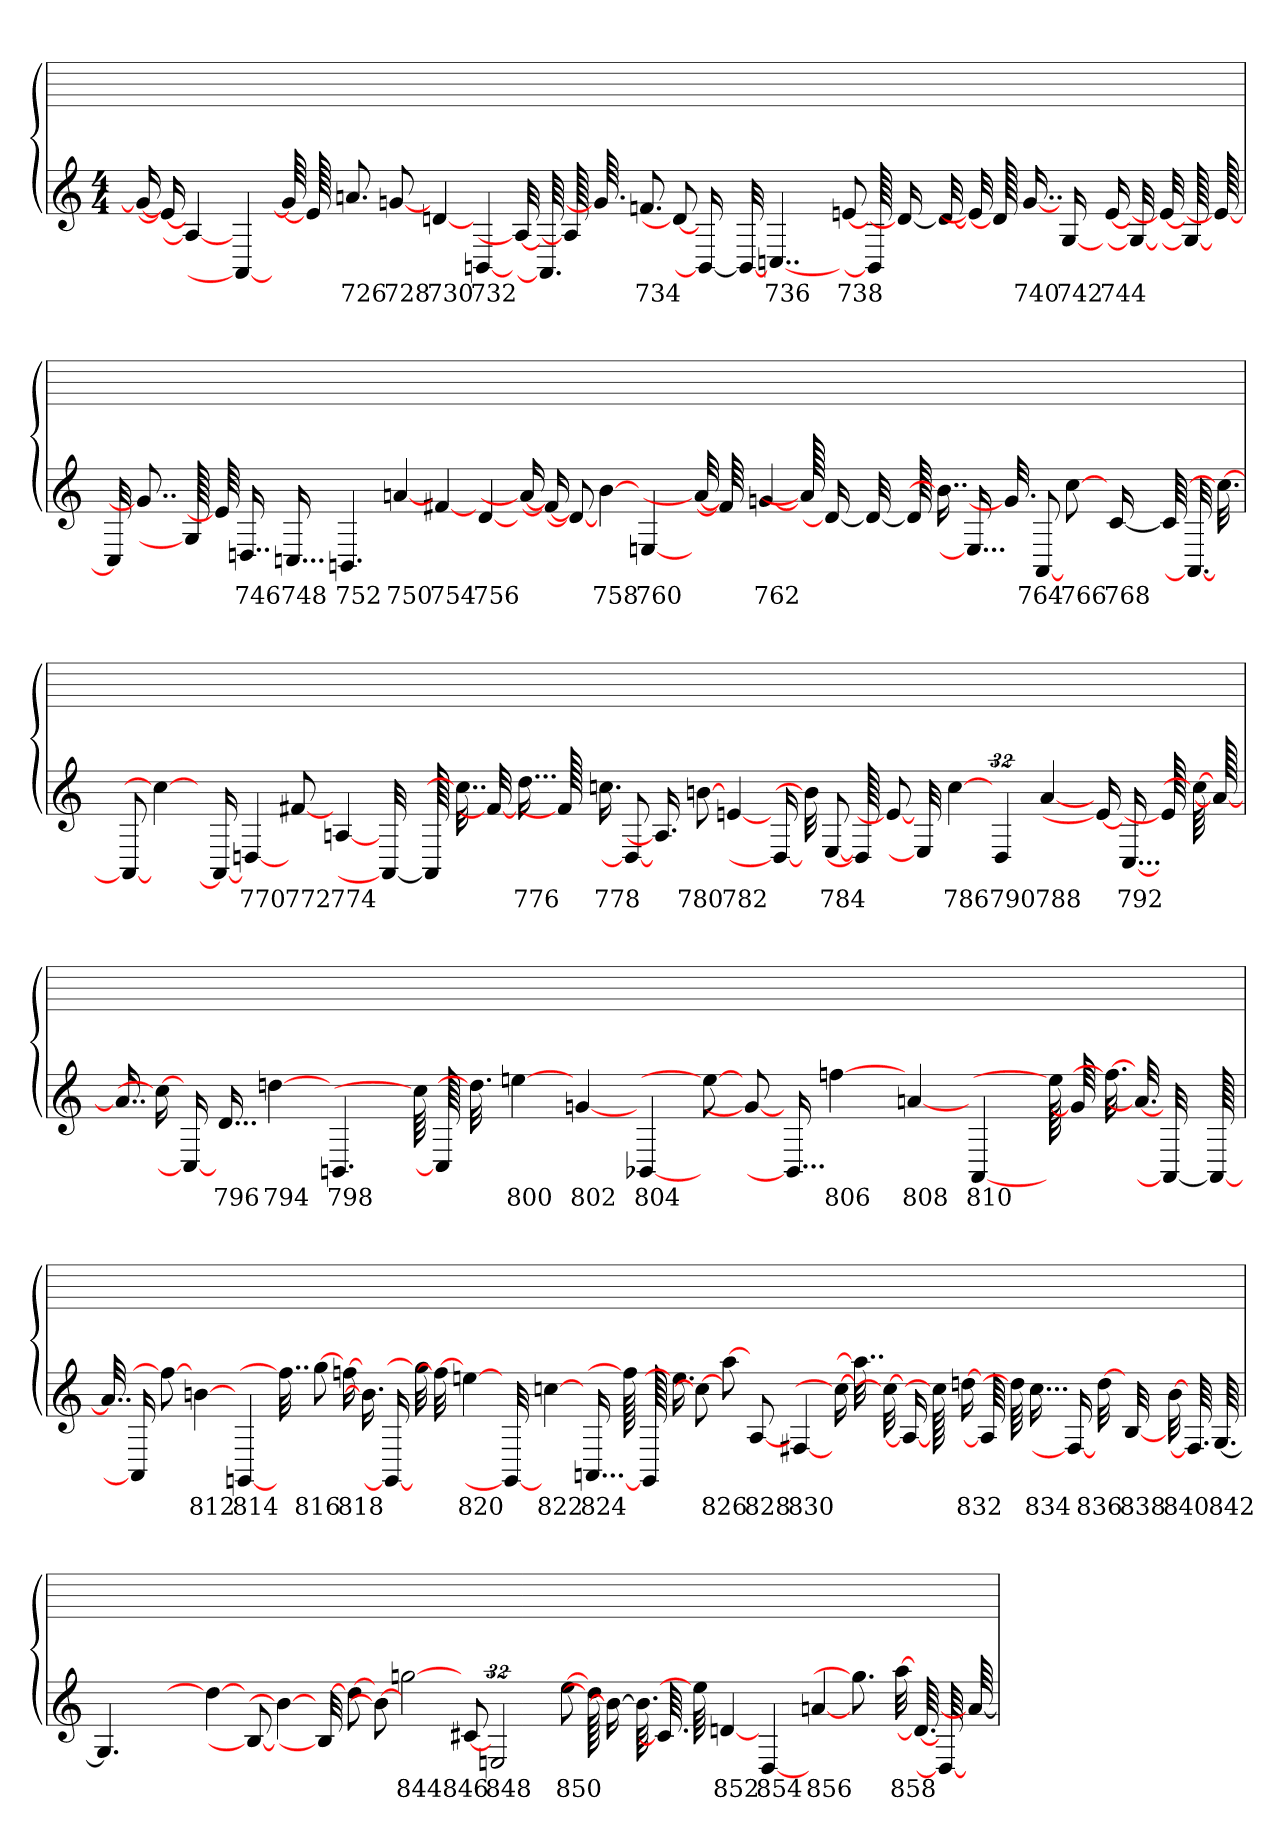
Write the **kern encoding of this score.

**kern	**text	**kern
*part2	*part2	*part1
*staff2	*staff2	*staff1
*clefG2	*	*
*M4/4	*	*
=	=	=
16ryy	.	4ryy
16g_	.	.
16e_	.	.
4A_	.	.
.	.	0ryy
4AA_	.	.
64ryy	.	.
64g]	.	.
128e]	.	.
8.an	726	.
[8gn	728	.
[4dn	730	.
[4BBn	732	.
32A_	.	.
64.AA]	.	.
128A]	.	.
64.g]	.	.
8.fn	734	.
8d_	.	.
16BB_	.	.
32BB_	.	.
[4..Cn	736	.
.	.	2ryy
[8en	738	.
128BB]	.	.
16d_	.	.
32d_	.	.
32e]	.	.
128d]	.	.
[16..g	740	.
.	.	4ryy
[16G	742	.
[16e	744	.
32G_	.	.
32e_	.	32.ryy
128G_	.	.
128e_	.	.
=	=	=
32.ryy	.	4ryy
32C]	.	.
8..g]	.	.
.	.	0ryy
128G]	.	.
64e]	.	.
16..Dn	746	.
16...Cn	748	.
4.BBn	752	.
[4an	750	.
[4f#X	754	.
[4d	756	.
16a_	.	.
16f#_	.	.
8d_	.	.
[4b	758	.
[4En	760	.
.	.	1ryy
32a_	.	.
64f#]	.	.
[4gn	762	.
128a]	.	.
16d_	.	.
32d_	.	.
128d]	.	.
16..b]	.	.
16...E]	.	.
32.g]	.	.
[8AA	764	.
[8cc	766	.
.	.	4ryy
[16c	768	.
64c]	.	.
32.AA_	.	.
32.cc_	.	.
.	.	64.ryy
=	=	=
8ryy	.	4ryy
8AA_	.	.
4cc_	.	0ryy
32ryy	.	.
16AA_	.	.
[4Dn	770	.
[8f#X	772	.
[4An	774	.
32AA_	.	.
128AA]	.	.
32..cc]	.	.
32f#_	.	.
16...dd	776	.
128f#]	.	.
16.ccn	778	.
8D_	.	.
16.A]	.	.
[8bn	780	.
[4en	782	.
16D_	.	.
32b]	.	.
[8E	784	1ryy
128D]	.	.
8e_	.	.
32E]	.	.
[4cc	786	.
128%31D	790	.
[4a	788	.
.	.	128%31ryy
16e_	.	.
[16...C	792	.
128e]	.	.
64cc_	.	.
128a_	.	.
=	=	=
32.ryy	.	4ryy
16..a]	.	.
16cc_	.	.
16C_	.	.
.	.	0ryy
16...d	796	.
[4ddn	794	.
4.BBn	798	.
64cc]	.	.
128C]	.	.
32.dd]	.	.
[4een	800	.
[4gn	802	.
[4BB-X	804	.
8ee_	.	.
8g_	.	.
16...BB-]	.	.
[4ffn	806	.
.	.	2ryy
[4an	808	.
[4AA	810	.
.	.	4ryy
128ee]	.	.
64g]	.	.
32.ff_	.	.
.	.	16...ryy
32.a_	.	.
32AA_	.	.
128AA_	.	.
=	=	=
64.ryy	.	4ryy
32..a]	.	.
16AA]	.	.
8ff_	.	.
.	.	0ryy
[4bn	812	.
[4GGn	814	.
32..ff]	.	.
[8gg	816	.
[16ffn	818	.
16.b]	.	.
16GG_	.	.
32gg]	.	.
32ff_	.	.
[4een	820	.
32GG_	.	.
[4ccn	822	.
16...AAn	824	.
128ff]	.	.
128GG]	.	.
16.ee]	.	.
8cc_	.	.
[8aa	826	.
[8A	828	.
.	.	2ryy
[4F#X	830	.
16cc_	.	.
32..aa]	.	.
32cc_	.	.
.	.	4ryy
16A_	.	.
128cc]	.	.
[16ddn	832	.
64A]	.	.
64dd]	.	.
16...cc	834	.
.	.	128%31ryy
16F#_	.	.
[32dd	836	.
[32B	838	.
[32b	840	.
64.F#]	.	.
[64.G	842	.
=	=	=
4.G]	.	4ryy
.	.	0ryy
4ryy	.	.
4dd_	.	.
8B_	.	.
4b_	.	.
32B]	.	.
16ryy	.	.
8dd_	.	.
8b_	.	.
[2ggn	844	.
[8c#X	846	.
64%31En	848	.
.	.	1ryy
[8ee	850	.
128dd]	.	.
16b_	.	.
64.b]	.	.
64.c#]	.	.
64ee]	.	.
[4dn	852	.
[4D	854	.
.	.	2ryy
[4an	856	.
8.gg]	.	.
.	.	8...ryy
[32aa	858	.
64.d_	.	.
64D_	.	.
64a_	.	.
=	=	=
*-	*-	*-
